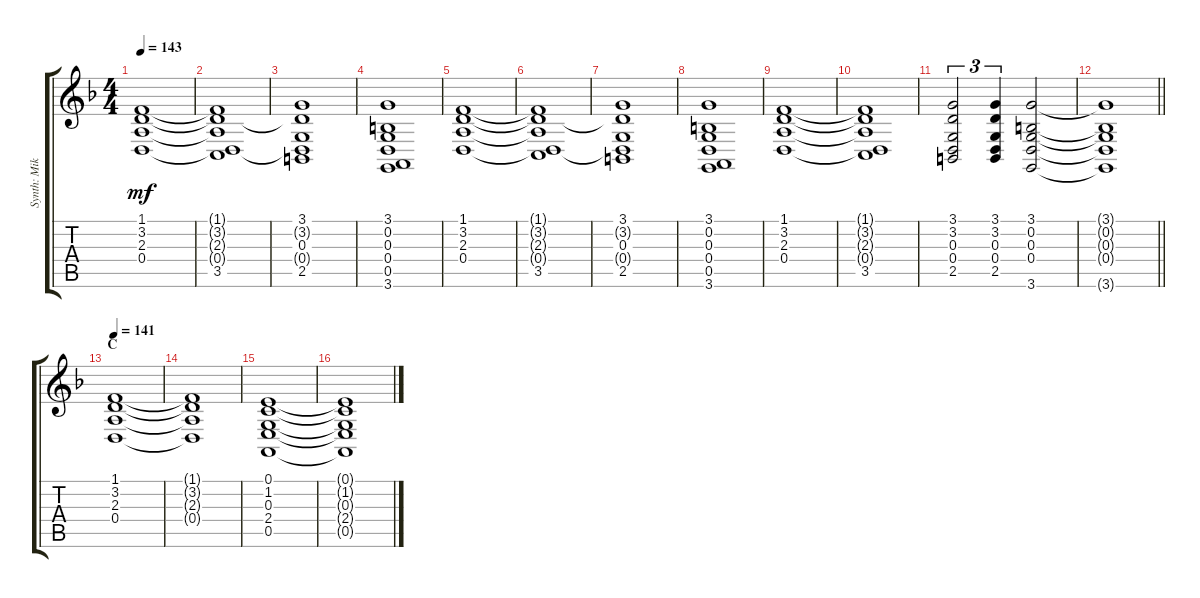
\track ("Synth: Mike" "Synth: Mik") {instrument synthstrings1}
\staff {score tabs}
\tuning (E4 B3 G3 D3 A2 E2) {hide}
\ts (4 4)
\tempo 143
\clef g2
\ks f
(1.1 3.2 2.3 0.4).1{dy mf} |
(1.1{t} 3.2{t} 2.3{t} 0.4{t} 3.5).1 |
(3.1 3.2{t} 0.3 0.4{t} 2.5).1 |
(3.1 0.2 0.3 0.4 0.5 3.6).1 |
(1.1 3.2 2.3 0.4).1 |
(1.1{t} 3.2{t} 2.3{t} 0.4{t} 3.5).1 |
(3.1 3.2{t} 0.3 0.4{t} 2.5).1 |
(3.1 0.2 0.3 0.4 0.5 3.6).1 |
(1.1 3.2 2.3 0.4).1 |
(1.1{t} 3.2{t} 2.3{t} 0.4{t} 3.5).1 |
(3.1 3.2 0.3 0.4 2.5).2{tu (3 2)} (3.1 3.2 0.3 0.4 2.5).4{tu (3 2)} (3.1 0.2 0.3 0.4 3.6).2 |
\barLineRight lightlight
(3.1{t} 0.2{t} 0.3{t} 0.4{t} 3.6{t}).1 |
\section ("" "C")
\tempo 141
(1.1 3.2 2.3 0.4).1 |
(1.1{t} 3.2{t} 2.3{t} 0.4{t}).1 |
(0.1 1.2 0.3 2.4 0.5).1 |
(0.1{t} 1.2{t} 0.3{t} 2.4{t} 0.5{t}).1
